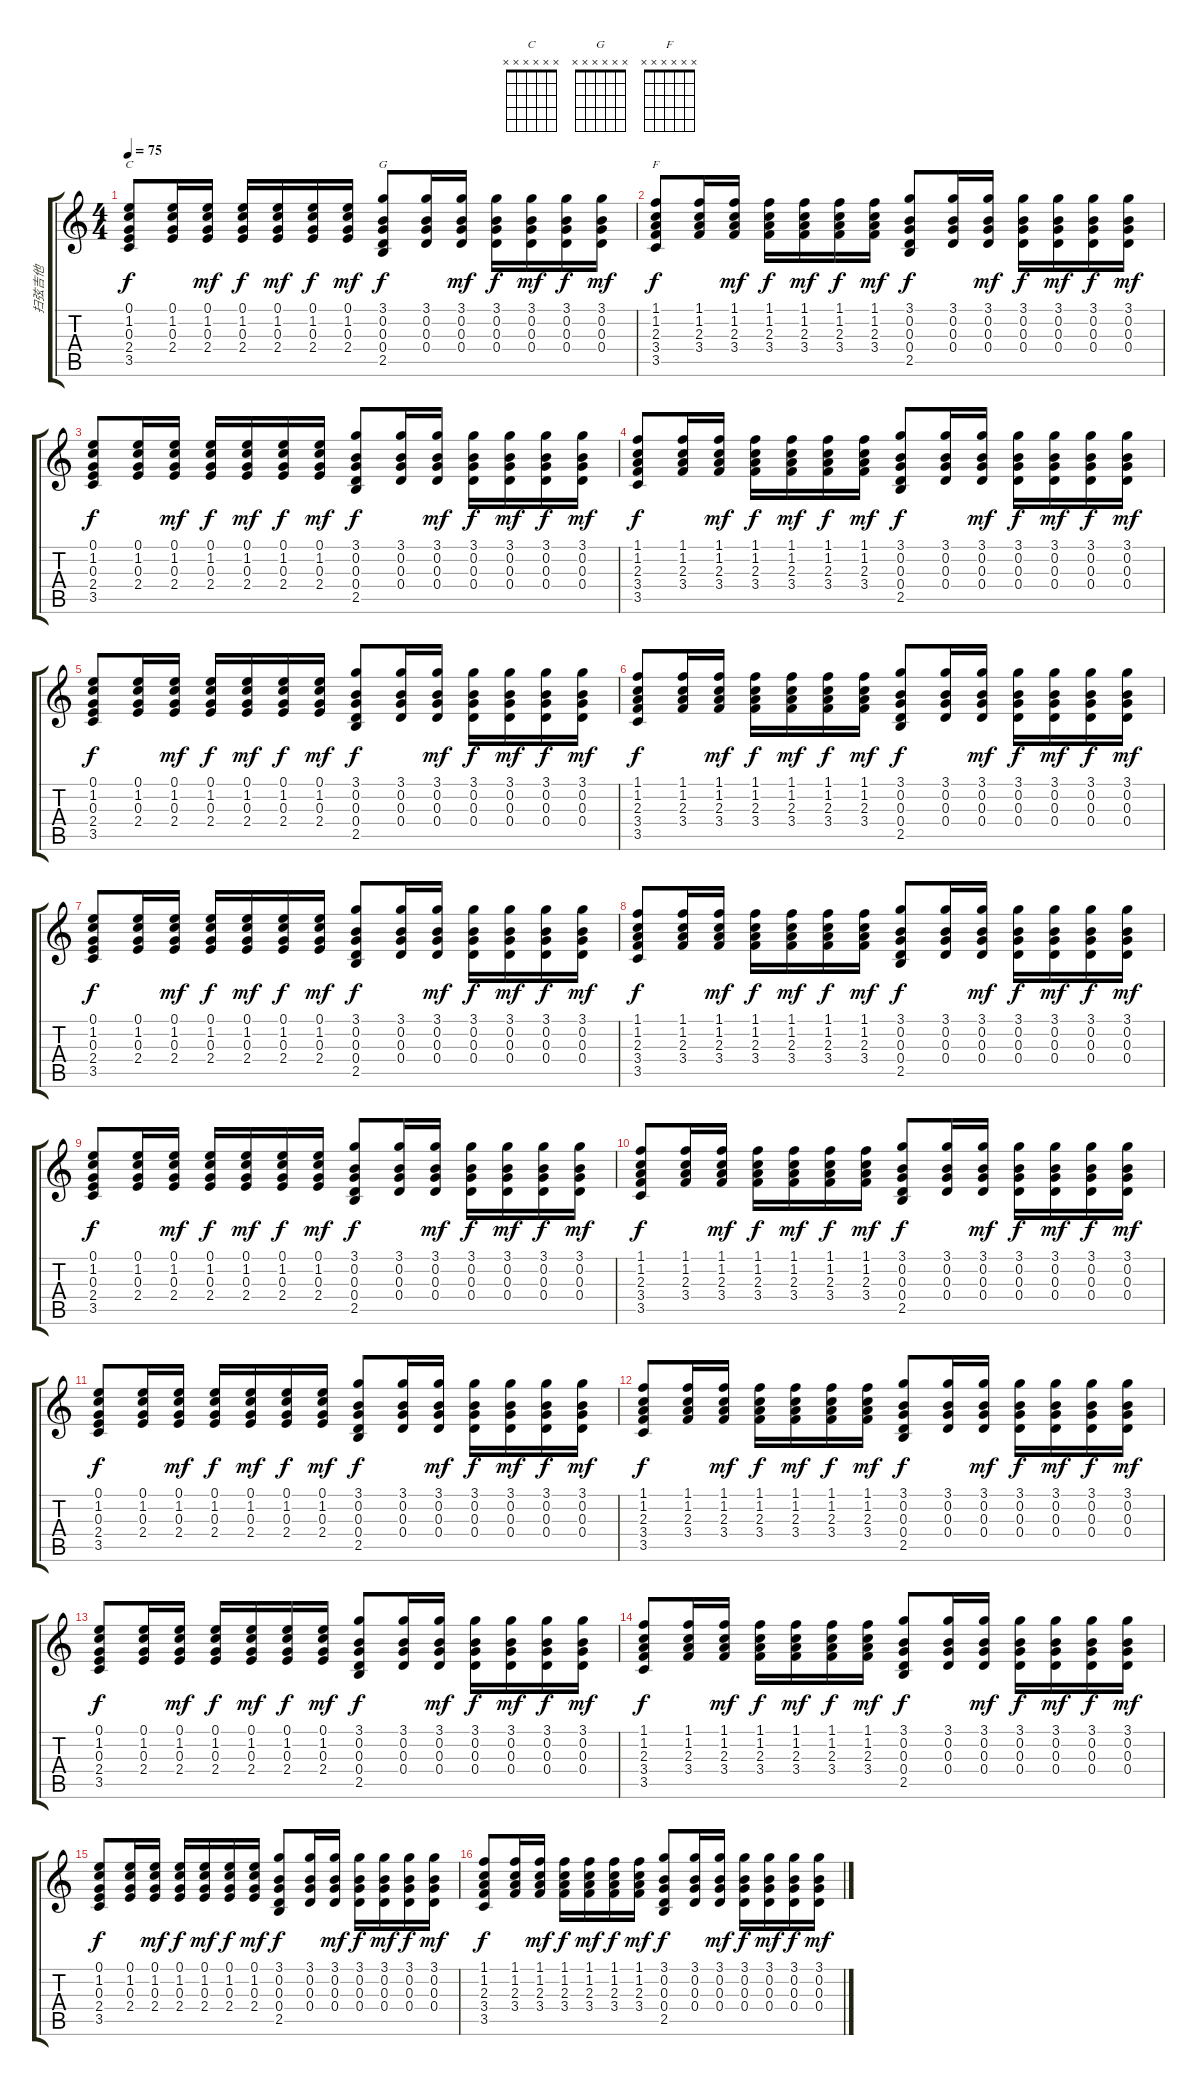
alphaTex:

\track ("扫弦吉他" "扫弦吉他") {instrument acousticguitarsteel}
\staff {score tabs}
\tuning (E4 B3 G3 D3 A2 E2) {hide}
\chord ("C" x x x x x x) {firstfret 0}
\chord ("G" x x x x x x) {firstfret 0}
\chord ("F" x x x x x x) {firstfret 0}
\ts (4 4)
\tempo 75
\clef g2
\ks c
(0.1 1.2 0.3 2.4 3.5).8{ch "C" dy f} (0.1 1.2 0.3 2.4).16 (0.1 1.2 0.3 2.4).16{dy mf} (0.1 1.2 0.3 2.4).16{dy f} (0.1 1.2 0.3 2.4).16{dy mf} (0.1 1.2 0.3 2.4).16{dy f} (0.1 1.2 0.3 2.4).16{dy mf} (3.1 0.2 0.3 0.4 2.5).8{ch "G" dy f} (3.1 0.2 0.3 0.4).16 (3.1 0.2 0.3 0.4).16{dy mf} (3.1 0.2 0.3 0.4).16{dy f} (3.1 0.2 0.3 0.4).16{dy mf} (3.1 0.2 0.3 0.4).16{dy f} (3.1 0.2 0.3 0.4).16{dy mf} |
(1.1 1.2 2.3 3.4 3.5).8{ch "F" dy f} (1.1 1.2 2.3 3.4).16 (1.1 1.2 2.3 3.4).16{dy mf} (1.1 1.2 2.3 3.4).16{dy f} (1.1 1.2 2.3 3.4).16{dy mf} (1.1 1.2 2.3 3.4).16{dy f} (1.1 1.2 2.3 3.4).16{dy mf} (3.1 0.2 0.3 0.4 2.5).8{dy f} (3.1 0.2 0.3 0.4).16 (3.1 0.2 0.3 0.4).16{dy mf} (3.1 0.2 0.3 0.4).16{dy f} (3.1 0.2 0.3 0.4).16{dy mf} (3.1 0.2 0.3 0.4).16{dy f} (3.1 0.2 0.3 0.4).16{dy mf} |
(0.1 1.2 0.3 2.4 3.5).8{dy f} (0.1 1.2 0.3 2.4).16 (0.1 1.2 0.3 2.4).16{dy mf} (0.1 1.2 0.3 2.4).16{dy f} (0.1 1.2 0.3 2.4).16{dy mf} (0.1 1.2 0.3 2.4).16{dy f} (0.1 1.2 0.3 2.4).16{dy mf} (3.1 0.2 0.3 0.4 2.5).8{dy f} (3.1 0.2 0.3 0.4).16 (3.1 0.2 0.3 0.4).16{dy mf} (3.1 0.2 0.3 0.4).16{dy f} (3.1 0.2 0.3 0.4).16{dy mf} (3.1 0.2 0.3 0.4).16{dy f} (3.1 0.2 0.3 0.4).16{dy mf} |
(1.1 1.2 2.3 3.4 3.5).8{dy f} (1.1 1.2 2.3 3.4).16 (1.1 1.2 2.3 3.4).16{dy mf} (1.1 1.2 2.3 3.4).16{dy f} (1.1 1.2 2.3 3.4).16{dy mf} (1.1 1.2 2.3 3.4).16{dy f} (1.1 1.2 2.3 3.4).16{dy mf} (3.1 0.2 0.3 0.4 2.5).8{dy f} (3.1 0.2 0.3 0.4).16 (3.1 0.2 0.3 0.4).16{dy mf} (3.1 0.2 0.3 0.4).16{dy f} (3.1 0.2 0.3 0.4).16{dy mf} (3.1 0.2 0.3 0.4).16{dy f} (3.1 0.2 0.3 0.4).16{dy mf} |
(0.1 1.2 0.3 2.4 3.5).8{dy f} (0.1 1.2 0.3 2.4).16 (0.1 1.2 0.3 2.4).16{dy mf} (0.1 1.2 0.3 2.4).16{dy f} (0.1 1.2 0.3 2.4).16{dy mf} (0.1 1.2 0.3 2.4).16{dy f} (0.1 1.2 0.3 2.4).16{dy mf} (3.1 0.2 0.3 0.4 2.5).8{dy f} (3.1 0.2 0.3 0.4).16 (3.1 0.2 0.3 0.4).16{dy mf} (3.1 0.2 0.3 0.4).16{dy f} (3.1 0.2 0.3 0.4).16{dy mf} (3.1 0.2 0.3 0.4).16{dy f} (3.1 0.2 0.3 0.4).16{dy mf} |
(1.1 1.2 2.3 3.4 3.5).8{dy f} (1.1 1.2 2.3 3.4).16 (1.1 1.2 2.3 3.4).16{dy mf} (1.1 1.2 2.3 3.4).16{dy f} (1.1 1.2 2.3 3.4).16{dy mf} (1.1 1.2 2.3 3.4).16{dy f} (1.1 1.2 2.3 3.4).16{dy mf} (3.1 0.2 0.3 0.4 2.5).8{dy f} (3.1 0.2 0.3 0.4).16 (3.1 0.2 0.3 0.4).16{dy mf} (3.1 0.2 0.3 0.4).16{dy f} (3.1 0.2 0.3 0.4).16{dy mf} (3.1 0.2 0.3 0.4).16{dy f} (3.1 0.2 0.3 0.4).16{dy mf} |
(0.1 1.2 0.3 2.4 3.5).8{dy f} (0.1 1.2 0.3 2.4).16 (0.1 1.2 0.3 2.4).16{dy mf} (0.1 1.2 0.3 2.4).16{dy f} (0.1 1.2 0.3 2.4).16{dy mf} (0.1 1.2 0.3 2.4).16{dy f} (0.1 1.2 0.3 2.4).16{dy mf} (3.1 0.2 0.3 0.4 2.5).8{dy f} (3.1 0.2 0.3 0.4).16 (3.1 0.2 0.3 0.4).16{dy mf} (3.1 0.2 0.3 0.4).16{dy f} (3.1 0.2 0.3 0.4).16{dy mf} (3.1 0.2 0.3 0.4).16{dy f} (3.1 0.2 0.3 0.4).16{dy mf} |
(1.1 1.2 2.3 3.4 3.5).8{dy f} (1.1 1.2 2.3 3.4).16 (1.1 1.2 2.3 3.4).16{dy mf} (1.1 1.2 2.3 3.4).16{dy f} (1.1 1.2 2.3 3.4).16{dy mf} (1.1 1.2 2.3 3.4).16{dy f} (1.1 1.2 2.3 3.4).16{dy mf} (3.1 0.2 0.3 0.4 2.5).8{dy f} (3.1 0.2 0.3 0.4).16 (3.1 0.2 0.3 0.4).16{dy mf} (3.1 0.2 0.3 0.4).16{dy f} (3.1 0.2 0.3 0.4).16{dy mf} (3.1 0.2 0.3 0.4).16{dy f} (3.1 0.2 0.3 0.4).16{dy mf} |
(0.1 1.2 0.3 2.4 3.5).8{dy f} (0.1 1.2 0.3 2.4).16 (0.1 1.2 0.3 2.4).16{dy mf} (0.1 1.2 0.3 2.4).16{dy f} (0.1 1.2 0.3 2.4).16{dy mf} (0.1 1.2 0.3 2.4).16{dy f} (0.1 1.2 0.3 2.4).16{dy mf} (3.1 0.2 0.3 0.4 2.5).8{dy f} (3.1 0.2 0.3 0.4).16 (3.1 0.2 0.3 0.4).16{dy mf} (3.1 0.2 0.3 0.4).16{dy f} (3.1 0.2 0.3 0.4).16{dy mf} (3.1 0.2 0.3 0.4).16{dy f} (3.1 0.2 0.3 0.4).16{dy mf} |
(1.1 1.2 2.3 3.4 3.5).8{dy f} (1.1 1.2 2.3 3.4).16 (1.1 1.2 2.3 3.4).16{dy mf} (1.1 1.2 2.3 3.4).16{dy f} (1.1 1.2 2.3 3.4).16{dy mf} (1.1 1.2 2.3 3.4).16{dy f} (1.1 1.2 2.3 3.4).16{dy mf} (3.1 0.2 0.3 0.4 2.5).8{dy f} (3.1 0.2 0.3 0.4).16 (3.1 0.2 0.3 0.4).16{dy mf} (3.1 0.2 0.3 0.4).16{dy f} (3.1 0.2 0.3 0.4).16{dy mf} (3.1 0.2 0.3 0.4).16{dy f} (3.1 0.2 0.3 0.4).16{dy mf} |
(0.1 1.2 0.3 2.4 3.5).8{dy f} (0.1 1.2 0.3 2.4).16 (0.1 1.2 0.3 2.4).16{dy mf} (0.1 1.2 0.3 2.4).16{dy f} (0.1 1.2 0.3 2.4).16{dy mf} (0.1 1.2 0.3 2.4).16{dy f} (0.1 1.2 0.3 2.4).16{dy mf} (3.1 0.2 0.3 0.4 2.5).8{dy f} (3.1 0.2 0.3 0.4).16 (3.1 0.2 0.3 0.4).16{dy mf} (3.1 0.2 0.3 0.4).16{dy f} (3.1 0.2 0.3 0.4).16{dy mf} (3.1 0.2 0.3 0.4).16{dy f} (3.1 0.2 0.3 0.4).16{dy mf} |
(1.1 1.2 2.3 3.4 3.5).8{dy f} (1.1 1.2 2.3 3.4).16 (1.1 1.2 2.3 3.4).16{dy mf} (1.1 1.2 2.3 3.4).16{dy f} (1.1 1.2 2.3 3.4).16{dy mf} (1.1 1.2 2.3 3.4).16{dy f} (1.1 1.2 2.3 3.4).16{dy mf} (3.1 0.2 0.3 0.4 2.5).8{dy f} (3.1 0.2 0.3 0.4).16 (3.1 0.2 0.3 0.4).16{dy mf} (3.1 0.2 0.3 0.4).16{dy f} (3.1 0.2 0.3 0.4).16{dy mf} (3.1 0.2 0.3 0.4).16{dy f} (3.1 0.2 0.3 0.4).16{dy mf} |
(0.1 1.2 0.3 2.4 3.5).8{dy f} (0.1 1.2 0.3 2.4).16 (0.1 1.2 0.3 2.4).16{dy mf} (0.1 1.2 0.3 2.4).16{dy f} (0.1 1.2 0.3 2.4).16{dy mf} (0.1 1.2 0.3 2.4).16{dy f} (0.1 1.2 0.3 2.4).16{dy mf} (3.1 0.2 0.3 0.4 2.5).8{dy f} (3.1 0.2 0.3 0.4).16 (3.1 0.2 0.3 0.4).16{dy mf} (3.1 0.2 0.3 0.4).16{dy f} (3.1 0.2 0.3 0.4).16{dy mf} (3.1 0.2 0.3 0.4).16{dy f} (3.1 0.2 0.3 0.4).16{dy mf} |
(1.1 1.2 2.3 3.4 3.5).8{dy f} (1.1 1.2 2.3 3.4).16 (1.1 1.2 2.3 3.4).16{dy mf} (1.1 1.2 2.3 3.4).16{dy f} (1.1 1.2 2.3 3.4).16{dy mf} (1.1 1.2 2.3 3.4).16{dy f} (1.1 1.2 2.3 3.4).16{dy mf} (3.1 0.2 0.3 0.4 2.5).8{dy f} (3.1 0.2 0.3 0.4).16 (3.1 0.2 0.3 0.4).16{dy mf} (3.1 0.2 0.3 0.4).16{dy f} (3.1 0.2 0.3 0.4).16{dy mf} (3.1 0.2 0.3 0.4).16{dy f} (3.1 0.2 0.3 0.4).16{dy mf} |
(0.1 1.2 0.3 2.4 3.5).8{dy f} (0.1 1.2 0.3 2.4).16 (0.1 1.2 0.3 2.4).16{dy mf} (0.1 1.2 0.3 2.4).16{dy f} (0.1 1.2 0.3 2.4).16{dy mf} (0.1 1.2 0.3 2.4).16{dy f} (0.1 1.2 0.3 2.4).16{dy mf} (3.1 0.2 0.3 0.4 2.5).8{dy f} (3.1 0.2 0.3 0.4).16 (3.1 0.2 0.3 0.4).16{dy mf} (3.1 0.2 0.3 0.4).16{dy f} (3.1 0.2 0.3 0.4).16{dy mf} (3.1 0.2 0.3 0.4).16{dy f} (3.1 0.2 0.3 0.4).16{dy mf} |
(1.1 1.2 2.3 3.4 3.5).8{dy f} (1.1 1.2 2.3 3.4).16 (1.1 1.2 2.3 3.4).16{dy mf} (1.1 1.2 2.3 3.4).16{dy f} (1.1 1.2 2.3 3.4).16{dy mf} (1.1 1.2 2.3 3.4).16{dy f} (1.1 1.2 2.3 3.4).16{dy mf} (3.1 0.2 0.3 0.4 2.5).8{dy f} (3.1 0.2 0.3 0.4).16 (3.1 0.2 0.3 0.4).16{dy mf} (3.1 0.2 0.3 0.4).16{dy f} (3.1 0.2 0.3 0.4).16{dy mf} (3.1 0.2 0.3 0.4).16{dy f} (3.1 0.2 0.3 0.4).16{dy mf}
